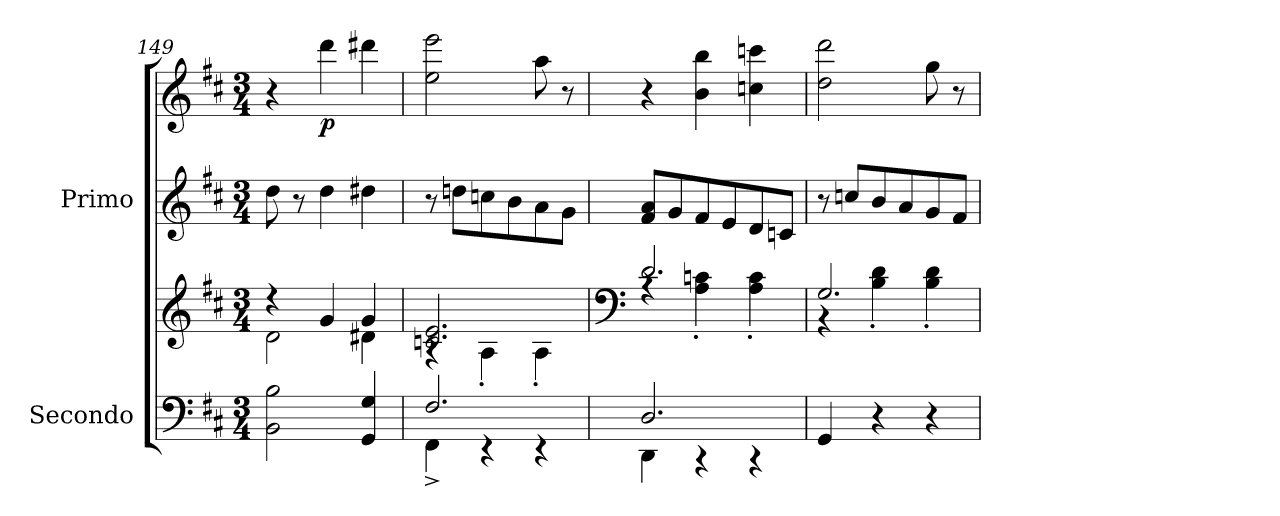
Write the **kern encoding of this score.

**kern	**kern	**kern	**kern	**dynam
*part2	*part2	*part1	*part1	*part1
*staff4	*staff3	*staff2	*staff1	*staff1/2
*I"Secondo	*	*I"Primo	*	*
*I'Sec.	*	*I'Pri.	*	*
*clefF4	*clefG2	*clefG2	*clefG2	*
*k[f#c#]	*k[f#c#]	*k[f#c#]	*k[f#c#]	*
*M3/4	*M3/4	*M3/4	*M3/4	*
=149	=149	=149	=149	=149
*	*^	*	*	*
2BB\ 2B\	4r	2d\	8dd\	4r	.
.	.	.	8r	.	.
!	!	!	!	!	!LO:DY:b
.	4g/	.	4dd\	4ddd\	p
4GG/ 4G/	4g/	4d#X\	4dd#X\	4ddd#X\	.
=150	=150	=150	=150	=150	=150
*^	*	*	*	*	*
2.F#/	4FF#^\	2.cn/ 2.e/	4rA	8r	2ee\ 2eee\	.
.	.	.	.	8ddn\L	.	.
.	4r	.	4A'\	8ccn\	.	.
.	.	.	.	8b\	.	.
.	4r	.	4A'\	8a\	8aa\	.
.	.	.	.	8g\J	8r	.
=151	=151	=151	=151	=151	=151	=151
*	*	*clefF4	*	*	*	*
2.D/	4DD\	2.d/	4rA	8f#/ 8a/L	4r	.
.	.	.	.	8g/	.	.
.	4r	.	4A\' 4cn\'	8f#/	4b\ 4bb\	.
.	.	.	.	8e/	.	.
.	4r	.	4A\' 4c\'	8d/	4ccn\ 4cccn\	.
.	.	.	.	8cn/J	.	.
*v	*v	*	*	*	*	*
=152	=152	=152	=152	=152	=152
4GG/	2.G/	4r	8r	2dd\ 2ddd\	.
.	.	.	8ccn/L	.	.
4r	.	4B\' 4d\'	8b/	.	.
.	.	.	8a/	.	.
4r	.	4B\' 4d\'	8g/	8gg\	.
.	.	.	8f#/J	8r	.
*	*v	*v	*	*	*
=	=	=	=	=
*-	*-	*-	*-	*-
